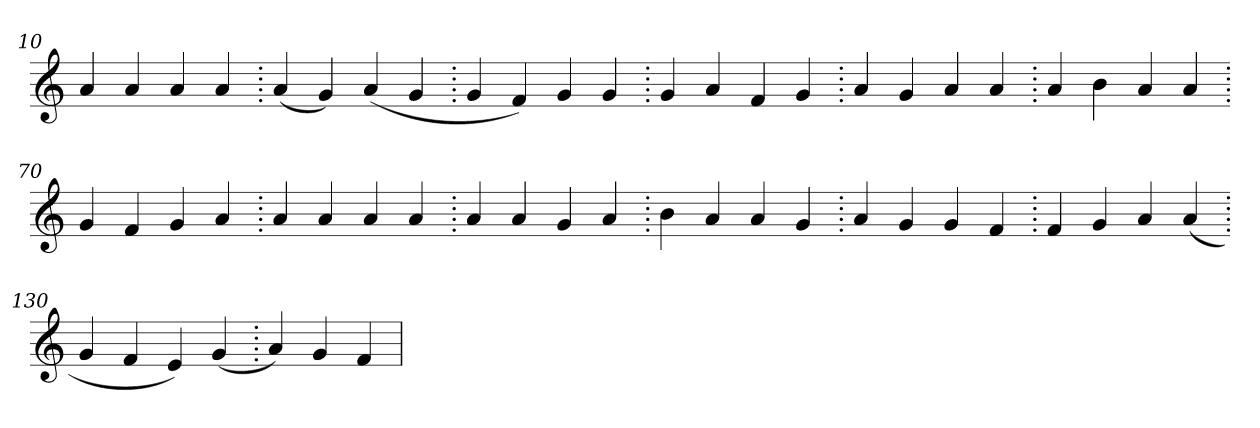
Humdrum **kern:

**kern
*part1
*staff1
*clefG2
=10.
4a
4a
4a
4a
=20.
(>4a
4g)
(>4a
4g
=30.
4g
4f)
4g
4g
=40.
4g
4a
4f
4g
=50.
4a
4g
4a
4a
=60.
4a
4b
4a
4a
=70.
4g
4f
4g
4a
=80.
4a
4a
4a
4a
=90.
4a
4a
4g
4a
=100.
4b
4a
4a
4g
=110.
4a
4g
4g
4f
=120.
4f
4g
4a
(>4a
=130.
4g
4f
4e)
(>4g
=140.
4a)
4g
4f
=
*-
